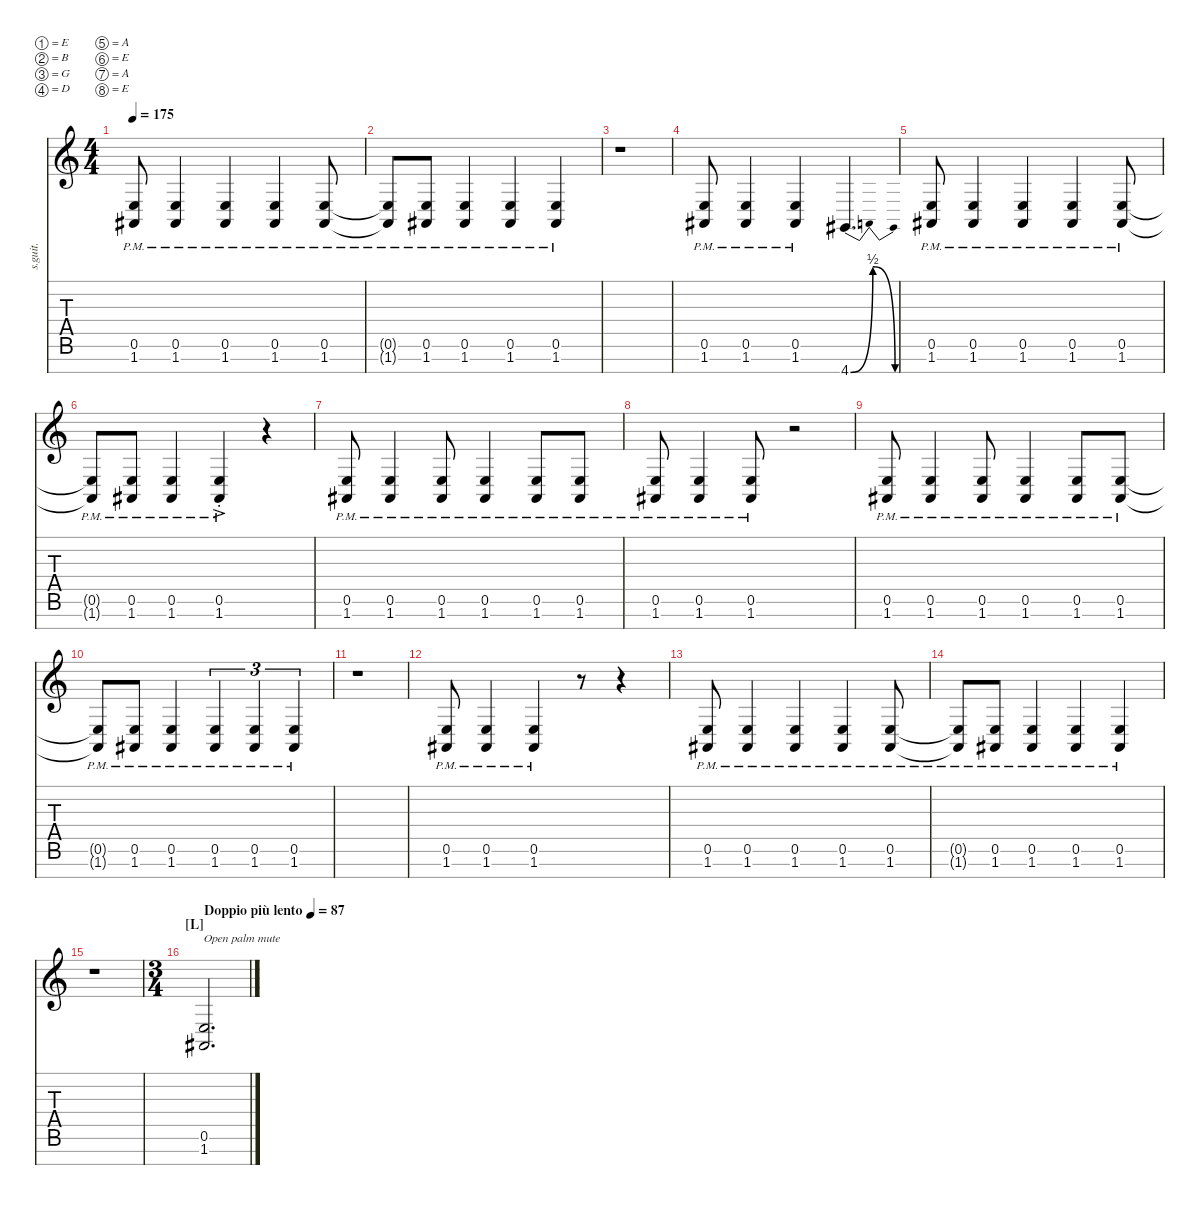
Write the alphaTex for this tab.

\defaultSystemsLayout 4
\hideDynamics
\bracketExtendMode nobrackets
\track ("Rhythm Guitar Right" "s.guit.") {instrument distortionguitar}
\staff {score tabs}
\tuning (E4 B3 G3 D3 A2 E2 A1 E1)
\ts (4 4)
\tempo 175
\clef g2
\ks c
(0.6{pm} 1.7{pm acc #}).8{dy ff} (0.6{pm} 1.7{pm acc #}).4 (0.6{pm} 1.7{pm acc #}).4 (0.6{pm} 1.7{pm acc #}).4 (0.6{pm} 1.7{pm acc #}).8 |
(0.6{pm t} 1.7{pm t acc #}).8 (0.6{pm} 1.7{pm acc #}).8 (0.6{pm} 1.7{pm acc #}).4 (0.6{pm} 1.7{pm acc #}).4 (0.6{pm} 1.7{pm acc #}).4 |
r.1 |
(0.6{pm} 1.7{pm acc #}).8 (0.6{pm} 1.7{pm acc #}).4 (0.6{pm} 1.7{pm acc #}).4 4.8{be (bendrelease 0 0 30 2 30 2 60 0) acc #}.4{d} |
(0.6{pm} 1.7{pm acc #}).8 (0.6{pm} 1.7{pm acc #}).4 (0.6{pm} 1.7{pm acc #}).4 (0.6{pm} 1.7{pm acc #}).4 (0.6{pm} 1.7{pm acc #}).8 |
(0.6{pm t} 1.7{pm t acc #}).8 (0.6{pm} 1.7{pm acc #}).8 (0.6{pm} 1.7{pm acc #}).4 (0.6{ac pm st} 1.7{ac pm st acc #}).4 r.4 |
(0.6{pm} 1.7{pm acc #}).8 (0.6{pm} 1.7{pm acc #}).4 (0.6{pm} 1.7{pm acc #}).8 (0.6{pm} 1.7{pm acc #}).4 (0.6{pm} 1.7{pm acc #}).8 (0.6{pm} 1.7{pm acc #}).8 |
(0.6{pm} 1.7{pm acc #}).8 (0.6{pm} 1.7{pm acc #}).4 (0.6{pm} 1.7{pm acc #}).8 r.2 |
(0.6{pm} 1.7{pm acc #}).8 (0.6{pm} 1.7{pm acc #}).4 (0.6{pm} 1.7{pm acc #}).8 (0.6{pm} 1.7{pm acc #}).4 (0.6{pm} 1.7{pm acc #}).8 (0.6{pm} 1.7{pm acc #}).8 |
(0.6{pm t} 1.7{pm t acc #}).8 (0.6{pm} 1.7{pm acc #}).8 (0.6{pm} 1.7{pm acc #}).4 (0.6{pm} 1.7{pm acc #}).4{tu (3 2)} (0.6{pm} 1.7{pm acc #}).4{tu (3 2)} (0.6{pm} 1.7{pm acc #}).4{tu (3 2)} |
r.1 |
(0.6{pm} 1.7{pm acc #}).8 (0.6{pm} 1.7{pm acc #}).4 (0.6{pm} 1.7{pm acc #}).4 r.8 r.4 |
(0.6{pm} 1.7{pm acc #}).8 (0.6{pm} 1.7{pm acc #}).4 (0.6{pm} 1.7{pm acc #}).4 (0.6{pm} 1.7{pm acc #}).4 (0.6{pm} 1.7{pm acc #}).8 |
(0.6{pm t} 1.7{pm t acc #}).8 (0.6{pm} 1.7{pm acc #}).8 (0.6{pm} 1.7{pm acc #}).4 (0.6{pm} 1.7{pm acc #}).4 (0.6{pm} 1.7{pm acc #}).4 |
r.1 |
\ts (3 4)
\beaming (8 2 2 2 2)
\section ("L" "")
\tempo (87 "Doppio più lento")
(0.6 1.7{acc #}).2{d txt "Open palm mute"}
